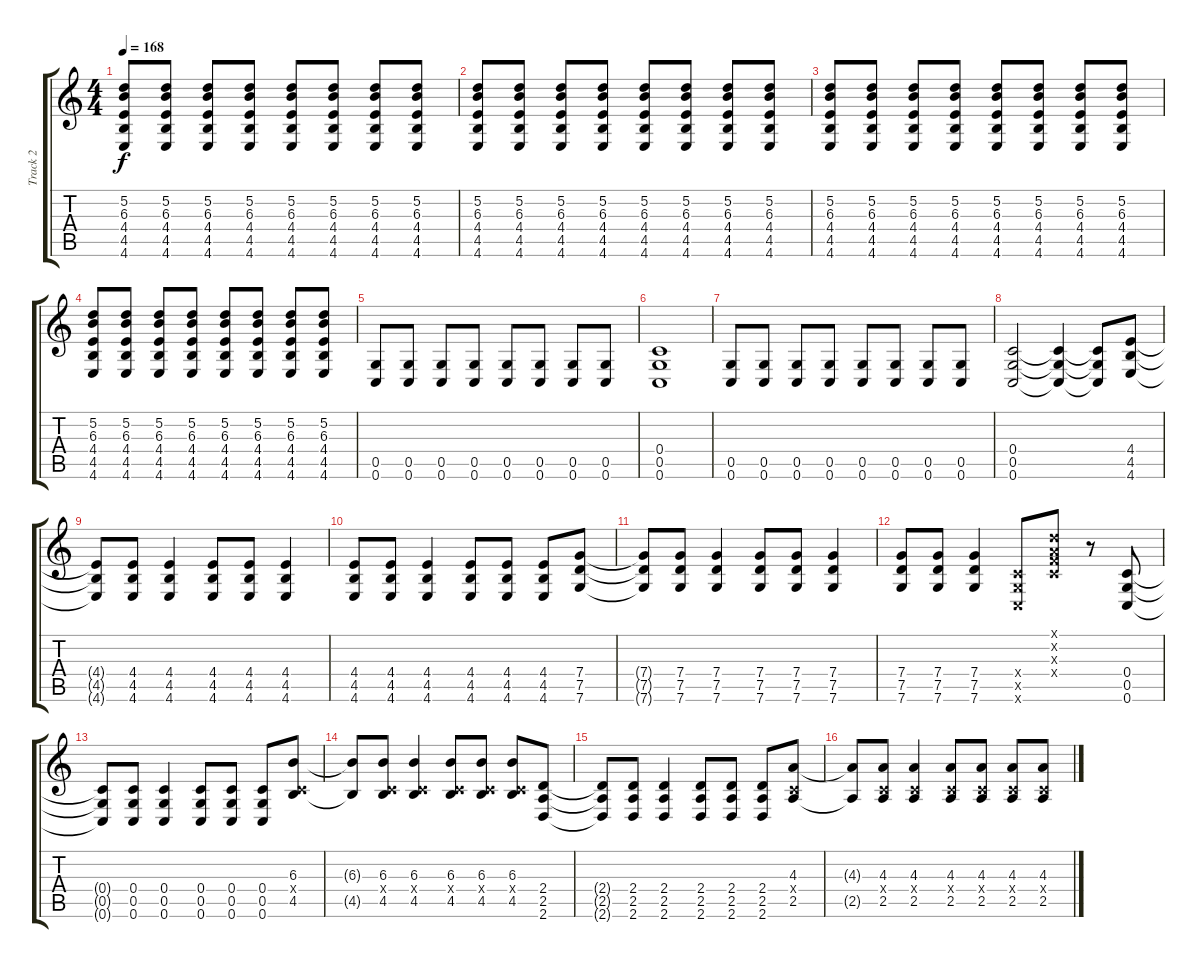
\track ("Track 2" "Track 2") {instrument distortionguitar}
\staff {score tabs}
\tuning (D4 A3 F3 C3 G2 C2) {hide}
\ts (4 4)
\section ("" "")
\tempo 168
\clef g2
\ks c
(5.2 6.3 4.4 4.5 4.6).8{dy f instrument distortionguitar} (5.2 6.3 4.4 4.5 4.6).8 (5.2 6.3 4.4 4.5 4.6).8 (5.2 6.3 4.4 4.5 4.6).8 (5.2 6.3 4.4 4.5 4.6).8 (5.2 6.3 4.4 4.5 4.6).8 (5.2 6.3 4.4 4.5 4.6).8 (5.2 6.3 4.4 4.5 4.6).8 |
(5.2 6.3 4.4 4.5 4.6).8 (5.2 6.3 4.4 4.5 4.6).8 (5.2 6.3 4.4 4.5 4.6).8 (5.2 6.3 4.4 4.5 4.6).8 (5.2 6.3 4.4 4.5 4.6).8 (5.2 6.3 4.4 4.5 4.6).8 (5.2 6.3 4.4 4.5 4.6).8 (5.2 6.3 4.4 4.5 4.6).8 |
(5.2 6.3 4.4 4.5 4.6).8 (5.2 6.3 4.4 4.5 4.6).8 (5.2 6.3 4.4 4.5 4.6).8 (5.2 6.3 4.4 4.5 4.6).8 (5.2 6.3 4.4 4.5 4.6).8 (5.2 6.3 4.4 4.5 4.6).8 (5.2 6.3 4.4 4.5 4.6).8 (5.2 6.3 4.4 4.5 4.6).8 |
(5.2 6.3 4.4 4.5 4.6).8 (5.2 6.3 4.4 4.5 4.6).8 (5.2 6.3 4.4 4.5 4.6).8 (5.2 6.3 4.4 4.5 4.6).8 (5.2 6.3 4.4 4.5 4.6).8 (5.2 6.3 4.4 4.5 4.6).8 (5.2 6.3 4.4 4.5 4.6).8 (5.2 6.3 4.4 4.5 4.6).8 |
(0.5 0.6).8 (0.5 0.6).8 (0.5 0.6).8 (0.5 0.6).8 (0.5 0.6).8 (0.5 0.6).8 (0.5 0.6).8 (0.5 0.6).8 |
(0.4 0.5 0.6).1 |
(0.5 0.6).8 (0.5 0.6).8 (0.5 0.6).8 (0.5 0.6).8 (0.5 0.6).8 (0.5 0.6).8 (0.5 0.6).8 (0.5 0.6).8 |
(0.4 0.5 0.6).2 (0.4{t} 0.5{t} 0.6{t}).4 (0.4{t} 0.5{t} 0.6{t}).8 (4.4 4.5 4.6).8 |
(4.4{t} 4.5{t} 4.6{t}).8 (4.4 4.5 4.6).8 (4.4 4.5 4.6).4 (4.4 4.5 4.6).8 (4.4 4.5 4.6).8 (4.4 4.5 4.6).4 |
(4.4 4.5 4.6).8 (4.4 4.5 4.6).8 (4.4 4.5 4.6).4 (4.4 4.5 4.6).8 (4.4 4.5 4.6).8 (4.4 4.5 4.6).8 (7.4 7.5 7.6).8 |
(7.4{t} 7.5{t} 7.6{t}).8 (7.4 7.5 7.6).8 (7.4 7.5 7.6).4 (7.4 7.5 7.6).8 (7.4 7.5 7.6).8 (7.4 7.5 7.6).4 |
(7.4 7.5 7.6).8 (7.4 7.5 7.6).8 (7.4 7.5 7.6).4 (0.4{x} 0.5{x} 0.6{x}).8 (0.1{x} 0.2{x} 0.3{x} 0.4{x}).8 r.8 (0.4 0.5 0.6).8 |
(0.4{t} 0.5{t} 0.6{t}).8 (0.4 0.5 0.6).8 (0.4 0.5 0.6).4 (0.4 0.5 0.6).8 (0.4 0.5 0.6).8 (0.4 0.5 0.6).8 (6.3 0.4{x} 4.5).8 |
(6.3{t} 4.5{t}).8 (6.3 0.4{x} 4.5).8 (6.3 0.4{x} 4.5).4 (6.3 0.4{x} 4.5).8 (6.3 0.4{x} 4.5).8 (6.3 0.4{x} 4.5).8 (2.4 2.5 2.6).8 |
(2.4{t} 2.5{t} 2.6{t}).8 (2.4 2.5 2.6).8 (2.4 2.5 2.6).4 (2.4 2.5 2.6).8 (2.4 2.5 2.6).8 (2.4 2.5 2.6).8 (4.3 0.4{x} 2.5).8 |
(4.3{t} 2.5{t}).8 (4.3 0.4{x} 2.5).8 (4.3 0.4{x} 2.5).4 (4.3 0.4{x} 2.5).8 (4.3 0.4{x} 2.5).8 (4.3 0.4{x} 2.5).8 (4.3 0.4{x} 2.5).8
